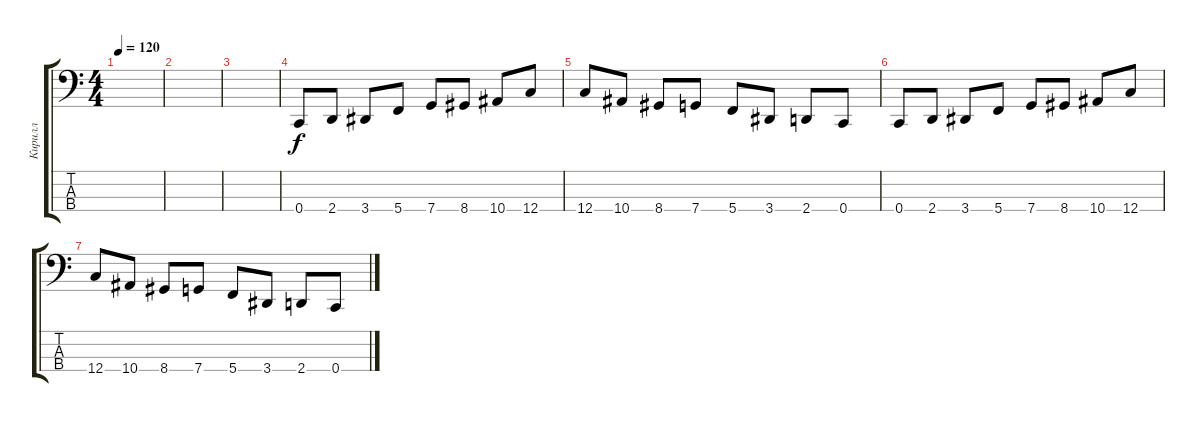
\track ("Кирилл" "Кирилл") {instrument electricbassfinger}
\staff {score tabs}
\tuning (F2 C2 G1 C1) {hide}
\ts (4 4)
\tempo 120
\clef f4
\ks c
|
|
|
0.4.8 2.4.8 3.4.8 5.4.8 7.4.8 8.4.8 10.4.8 12.4.8 |
12.4.8 10.4.8 8.4.8 7.4.8 5.4.8 3.4.8 2.4.8 0.4.8 |
0.4.8 2.4.8 3.4.8 5.4.8 7.4.8 8.4.8 10.4.8 12.4.8 |
12.4.8 10.4.8 8.4.8 7.4.8 5.4.8 3.4.8 2.4.8 0.4.8
